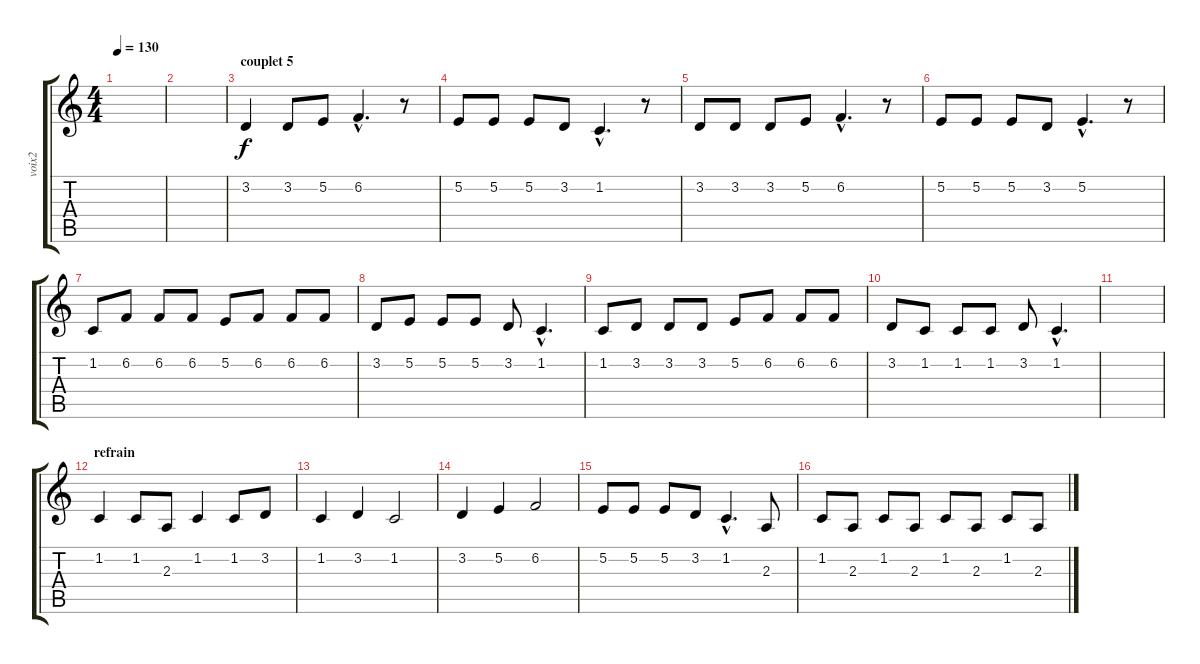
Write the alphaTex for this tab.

\track ("voix2" "voix2") {instrument lead2sawtooth}
\staff {score tabs}
\tuning (E4 B3 G3 D3 A2 E2) {hide}
\ts (4 4)
\tempo 130
\clef g2
\ks c
|
|
\section ("" "couplet 5")
3.2.4 3.2.8 5.2.8 6.2{hac}.4{d} r.8 |
5.2.8 5.2.8 5.2.8 3.2.8 1.2{hac}.4{d} r.8 |
3.2.8 3.2.8 3.2.8 5.2.8 6.2{hac}.4{d} r.8 |
5.2.8 5.2.8 5.2.8 3.2.8 5.2{hac}.4{d} r.8 |
1.2.8 6.2.8 6.2.8 6.2.8 5.2.8 6.2.8 6.2.8 6.2.8 |
3.2.8 5.2.8 5.2.8 5.2.8 3.2.8 1.2{hac}.4{d} |
1.2.8 3.2.8 3.2.8 3.2.8 5.2.8 6.2.8 6.2.8 6.2.8 |
3.2.8 1.2.8 1.2.8 1.2.8 3.2.8 1.2{hac}.4{d} |
|
\section ("" "refrain")
1.2.4 1.2.8 2.3.8 1.2.4 1.2.8 3.2.8 |
1.2.4 3.2.4 1.2.2 |
3.2.4 5.2.4 6.2.2 |
5.2.8 5.2.8 5.2.8 3.2.8 1.2{hac}.4{d} 2.3.8 |
1.2.8 2.3.8 1.2.8 2.3.8 1.2.8 2.3.8 1.2.8 2.3.8
